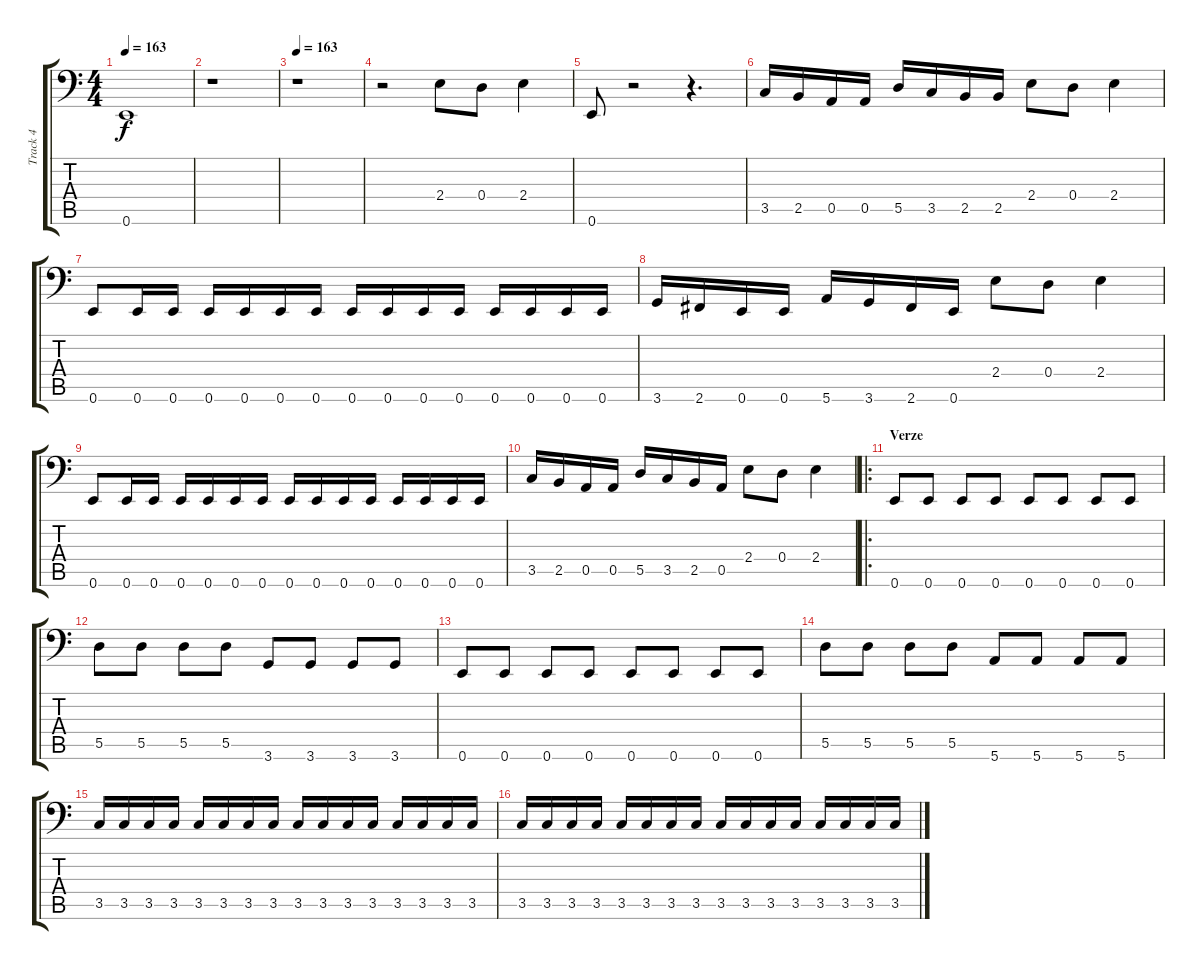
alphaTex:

\track ("Track 4" "Track 4") {instrument electricbassfinger}
\staff {score tabs}
\tuning (E3 B2 G2 D2 A1 E1) {hide}
\ts (4 4)
\tempo 163
\clef f4
\ks c
0.6.1{dy f} |
r.1 |
\tempo 163
r.1 |
r.2 2.4.8 0.4.8 2.4.4 |
0.6.8 r.2 r.4{d} |
3.5.16 2.5.16 0.5.16 0.5.16 5.5.16 3.5.16 2.5.16 2.5.16 2.4.8 0.4.8 2.4.4 |
0.6.8 0.6.16 0.6.16 0.6.16 0.6.16 0.6.16 0.6.16 0.6.16 0.6.16 0.6.16 0.6.16 0.6.16 0.6.16 0.6.16 0.6.16 |
3.6.16 2.6.16 0.6.16 0.6.16 5.6.16 3.6.16 2.6.16 0.6.16 2.4.8 0.4.8 2.4.4 |
0.6.8 0.6.16 0.6.16 0.6.16 0.6.16 0.6.16 0.6.16 0.6.16 0.6.16 0.6.16 0.6.16 0.6.16 0.6.16 0.6.16 0.6.16 |
3.5.16 2.5.16 0.5.16 0.5.16 5.5.16 3.5.16 2.5.16 0.5.16 2.4.8 0.4.8 2.4.4 |
\ro
\section ("" "Verze")
0.6.8 0.6.8 0.6.8 0.6.8 0.6.8 0.6.8 0.6.8 0.6.8 |
5.5.8 5.5.8 5.5.8 5.5.8 3.6.8 3.6.8 3.6.8 3.6.8 |
0.6.8 0.6.8 0.6.8 0.6.8 0.6.8 0.6.8 0.6.8 0.6.8 |
5.5.8 5.5.8 5.5.8 5.5.8 5.6.8 5.6.8 5.6.8 5.6.8 |
3.5.16 3.5.16 3.5.16 3.5.16 3.5.16 3.5.16 3.5.16 3.5.16 3.5.16 3.5.16 3.5.16 3.5.16 3.5.16 3.5.16 3.5.16 3.5.16 |
3.5.16 3.5.16 3.5.16 3.5.16 3.5.16 3.5.16 3.5.16 3.5.16 3.5.16 3.5.16 3.5.16 3.5.16 3.5.16 3.5.16 3.5.16 3.5.16
